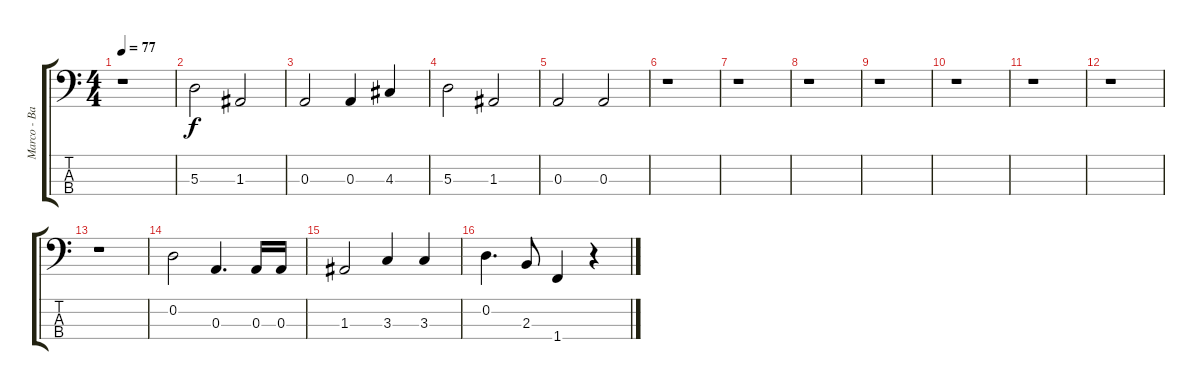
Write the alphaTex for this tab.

\track ("Marco - Bass guitar" "Marco - Ba") {instrument electricbassfinger}
\staff {score tabs}
\tuning (G2 D2 A1 E1) {hide}
\ts (4 4)
\tempo 77
\clef f4
\ks c
r.1{dy f} |
5.3.2 1.3.2 |
0.3.2 0.3.4 4.3.4 |
5.3.2 1.3.2 |
0.3.2 0.3.2 |
r.1 |
r.1 |
r.1 |
r.1 |
r.1 |
r.1 |
r.1 |
r.1 |
0.2.2 0.3.4{d} 0.3.16 0.3.16 |
1.3.2 3.3.4 3.3.4 |
0.2.4{d} 2.3.8 1.4.4 r.4
